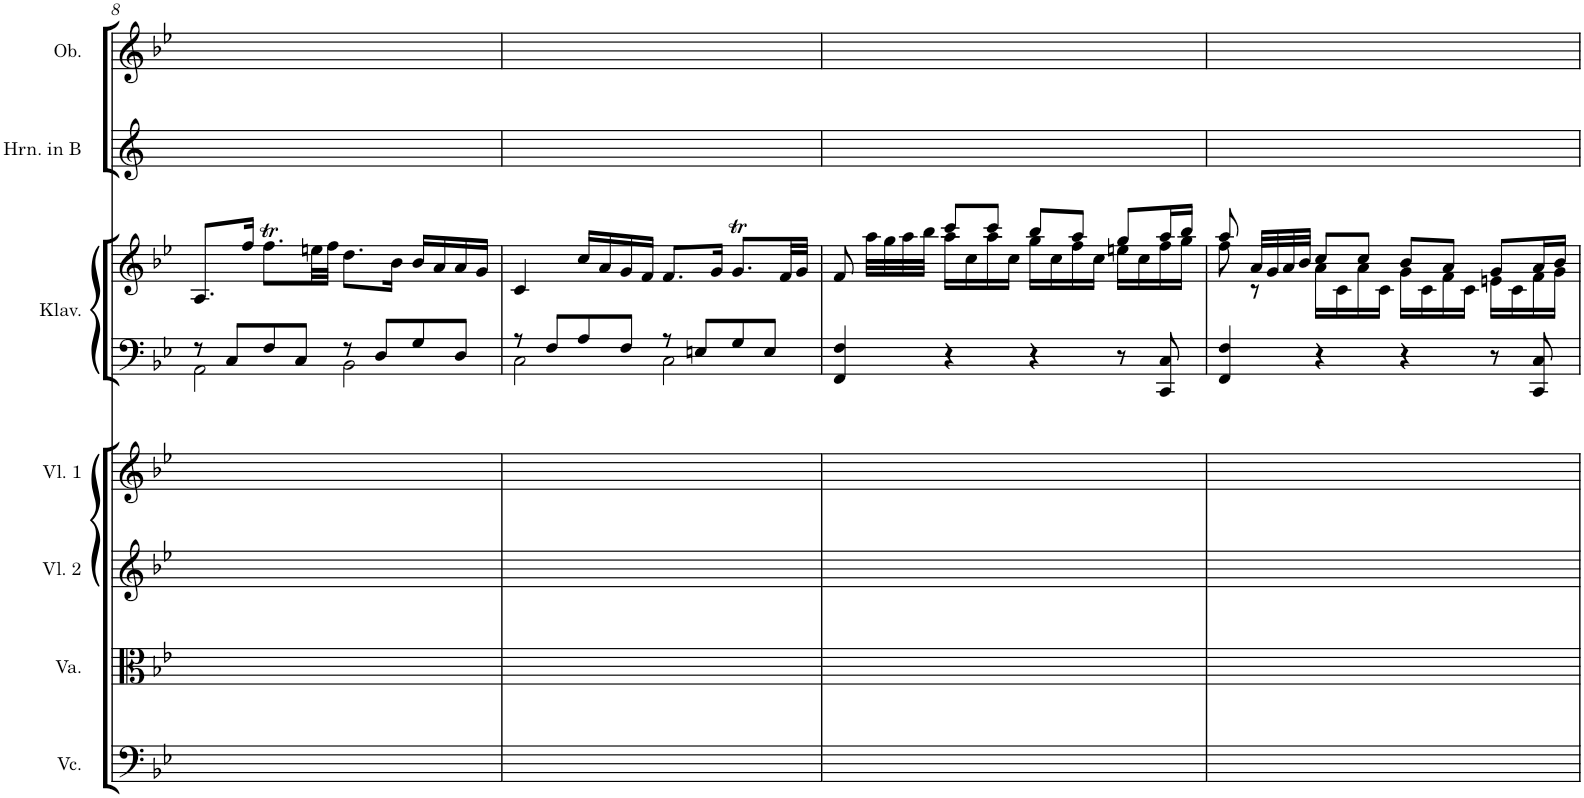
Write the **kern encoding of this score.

**kern	**kern	**kern	**kern	**kern	**kern	**kern	**kern
*part7	*part6	*part5	*part4	*part3	*part3	*part2	*part1
*staff8	*staff7	*staff6	*staff5	*staff4	*staff3	*staff2	*staff1
*I"Violoncello	*I"Viola	*I"Violine 2	*I"Violine 1	*I"Klavier	*	*I"Horn in B	*I"Oboe
*I'Vc.	*I'Va.	*I'Vl. 2	*I'Vl. 1	*I'Klav.	*	*I'Hrn. in B	*I'Ob.
!!LO:PB:g=z
*clefF4	*clefC3	*clefG2	*clefG2	*clefF4	*clefG2	*clefG2	*clefG2
*	*	*	*	*	*	*Trd1c2	*
*k[b-e-]	*k[b-e-]	*k[b-e-]	*k[b-e-]	*k[b-e-]	*k[b-e-]	*k[]	*k[b-e-]
*M4/4	*M4/4	*M4/4	*M4/4	*M4/4	*M4/4	*M4/4	*M4/4
*met(c)	*met(c)	*met(c)	*met(c)	*met(c)	*met(c)	*met(c)	*met(c)
=8	=8	=8	=8	=8	=8	=8	=8
*	*	*	*	*^	*	*	*
1ryy	1ryy	1ryy	1ryy	8r	2AA\	8.A/L	1ryy	1ryy
.	.	.	.	8C/L	.	.	.	.
.	.	.	.	.	.	16ff/Jk	.	.
.	.	.	.	8F/	.	8.ffT\L	.	.
.	.	.	.	8C/J	.	.	.	.
.	.	.	.	.	.	32een\LL	.	.
.	.	.	.	.	.	32ff\JJJ	.	.
.	.	.	.	8r	2BB-\	8.dd\L	.	.
.	.	.	.	8D/L	.	.	.	.
.	.	.	.	.	.	16b-\Jk	.	.
.	.	.	.	8G/	.	16b-/LL	.	.
.	.	.	.	.	.	16a/	.	.
.	.	.	.	8D/J	.	16a/	.	.
.	.	.	.	.	.	16g/JJ	.	.
=9	=9	=9	=9	=9	=9	=9	=9	=9
1ryy	1ryy	1ryy	1ryy	8r	2C\	4c/	1ryy	1ryy
.	.	.	.	8F/L	.	.	.	.
.	.	.	.	8A/	.	16cc/LL	.	.
.	.	.	.	.	.	16a/	.	.
.	.	.	.	8F/J	.	16g/	.	.
.	.	.	.	.	.	16f/JJ	.	.
.	.	.	.	8r	2C\	8.f/L	.	.
.	.	.	.	8En/L	.	.	.	.
.	.	.	.	.	.	16g/Jk	.	.
.	.	.	.	8G/	.	8.gT/L	.	.
.	.	.	.	8E/J	.	.	.	.
.	.	.	.	.	.	32f/LL	.	.
.	.	.	.	.	.	32g/JJJ	.	.
*	*	*	*	*v	*v	*	*	*
=10	=10	=10	=10	=10	=10	=10	=10
*	*	*	*	*	*^	*	*
1ryy	1ryy	1ryy	1ryy	4FF/ 4F/	4ryy	8f/	1ryy	1ryy
.	.	.	.	.	.	32aa\LLL	.	.
.	.	.	.	.	.	32gg\	.	.
.	.	.	.	.	.	32aa\	.	.
.	.	.	.	.	.	32bb-\JJJ	.	.
.	.	.	.	4r	8ccc/L	16aa\LL	.	.
.	.	.	.	.	.	16cc\	.	.
.	.	.	.	.	8ccc/J	16aa\	.	.
.	.	.	.	.	.	16cc\JJ	.	.
.	.	.	.	4r	8bb-/L	16gg\LL	.	.
.	.	.	.	.	.	16cc\	.	.
.	.	.	.	.	8aa/J	16ff\	.	.
.	.	.	.	.	.	16cc\JJ	.	.
.	.	.	.	8r	8gg/L	16een\LL	.	.
.	.	.	.	.	.	16cc\	.	.
.	.	.	.	8CC/ 8C/	16aa/L	16ff\	.	.
.	.	.	.	.	16bb-/JJ	16gg\JJ	.	.
=11	=11	=11	=11	=11	=11	=11	=11	=11
1ryy	1ryy	1ryy	1ryy	4FF/ 4F/	8aa/	8ff\	1ryy	1ryy
.	.	.	.	.	32a/LLL	8r	.	.
.	.	.	.	.	32g/	.	.	.
.	.	.	.	.	32a/	.	.	.
.	.	.	.	.	32b-/JJJ	.	.	.
.	.	.	.	4r	8cc/L	16a\LL	.	.
.	.	.	.	.	.	16c\	.	.
.	.	.	.	.	8cc/J	16a\	.	.
.	.	.	.	.	.	16c\JJ	.	.
.	.	.	.	4r	8b-/L	16g\LL	.	.
.	.	.	.	.	.	16c\	.	.
.	.	.	.	.	8a/J	16f\	.	.
.	.	.	.	.	.	16c\JJ	.	.
.	.	.	.	8r	8g/L	16en\LL	.	.
.	.	.	.	.	.	16c\	.	.
.	.	.	.	8CC/ 8C/	16a/L	16f\	.	.
.	.	.	.	.	16b-/JJ	16g\JJ	.	.
*	*	*	*	*	*v	*v	*	*
=	=	=	=	=	=	=	=
*-	*-	*-	*-	*-	*-	*-	*-
